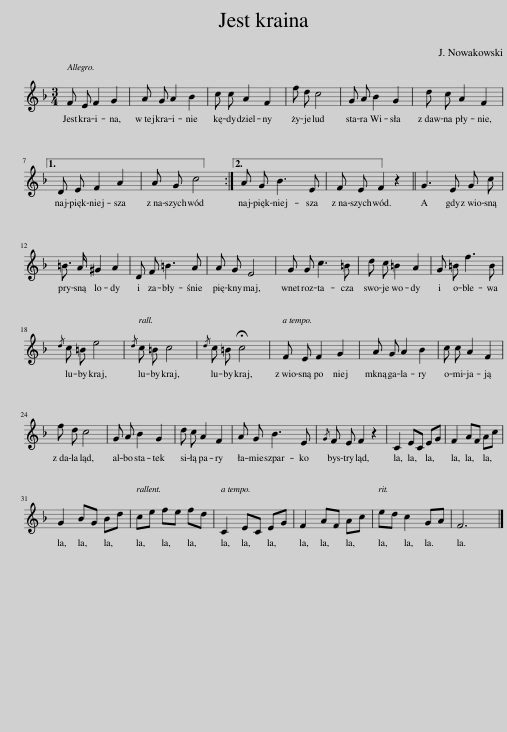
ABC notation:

X:1
L:1/8
M:3/4
I:linebreak $
K:F
V:1 treble
V:1
 F E F2 G2 | A G A2 B2 | c c A2 F2 | f d c4 | G A B2 G2 | %5
 d c A2 F2 |1$ D E F2 A2 || A G c4 :|2 A G B3 E || F E F2 z2 || %10
 G3 E G c |$ =B3/2 A/ ^G2 A2 | D F =B3 A | A G E4 | G G c3 =B | %15
 d c =B2 A2 | G =B f3 B |${/d} c =B e4 |{/d} c =B c4 |{/d} c =B !fermata!c4 | %20
 F E F2 G2 | A G A2 B2 | c c A2 F2 |$ f d c4 | G A B2 G2 | %25
 d c A2 F2 | A G B3 E |{/G} F E F2 z2 | C2 EC EG | F2 AF Ac |$ %30
 G2 BG Bd | ce fe fd | C2 EC EG | F2 AF Ac | ed c2 GA | %35
 F6 |] %36
